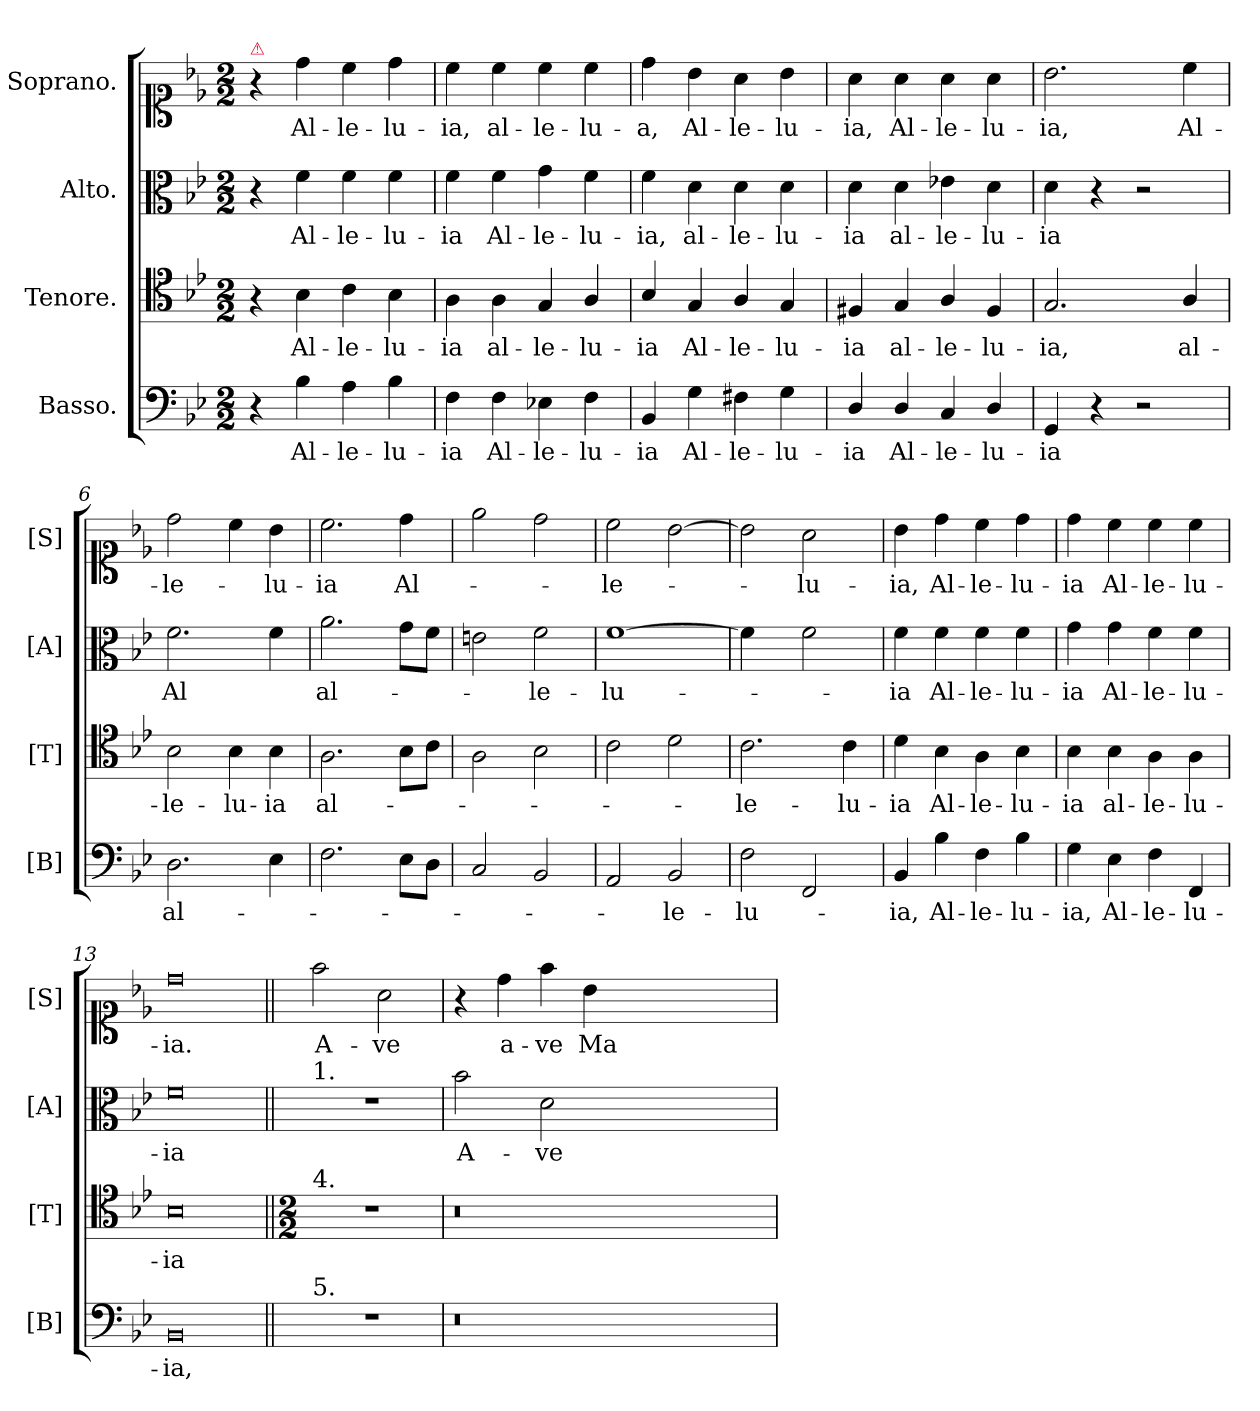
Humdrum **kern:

**kern	**text	**kern	**text	**kern	**text	**kern	**text
*part4	*part4	*part3	*part3	*part2	*part2	*part1	*part1
*staff4	*staff4	*staff3	*staff3	*staff2	*staff2	*staff1	*staff1
*I"Basso.	*	*I"Tenore.	*	*I"Alto.	*	*I"Soprano.	*
*I'[B]	*	*I'[T]	*	*I'[A]	*	*I'[S]	*
*clefF4	*	*clefC4	*	*clefC3	*	*clefC1	*
*k[b-e-]	*	*k[b-e-]	*	*k[b-e-]	*	*k[b-e-]	*
*B-:	*	*B-:	*	*B-:	*	*B-:	*
*M2/2	*	*M2/2	*	*M2/2	*	*M2/2	*
=1	=1	=1	=1	=1	=1	=1	=1
!	!	!	!	!	!	!LO:TX:a:color=crimson:t=⚠	!
4r	.	4r	.	4r	.	4r	.
4B-\	Al-	4B-\	Al-	4f\	Al-	4dd\	Al-
4A\	-le-	4c\	-le-	4f\	-le-	4cc\	-le-
4B-\	-lu-	4B-\	-lu-	4f\	-lu-	4dd\	-lu-
=2	=2	=2	=2	=2	=2	=2	=2
4F\	-ia	4A\	-ia	4f\	-ia	4cc\	-ia,
4F\	Al-	4A\	al-	4f\	Al-	4cc\	al-
4E-X\	-le-	4G/	-le-	4g\	-le-	4cc\	-le-
4F\	-lu-	4A/	-lu-	4f\	-lu-	4cc\	-lu-
=3	=3	=3	=3	=3	=3	=3	=3
4BB-/	-ia	4B-/	-ia	4f\	-ia,	4dd\	-a,
4G\	Al-	4G/	Al-	4d\	al-	4b-\	Al-
4F#X\	-le-	4A/	-le-	4d\	-le-	4a\	-le-
4G\	-lu-	4G/	-lu-	4d\	-lu-	4b-\	-lu-
=4	=4	=4	=4	=4	=4	=4	=4
4D/	-ia	4F#X/	-ia	4d\	-ia	4a\	-ia,
4D/	Al-	4G/	al-	4d\	al-	4a\	Al-
4C/	-le-	4A/	-le-	4e-X\	-le-	4a\	-le-
4D/	-lu-	4F#/	-lu-	4d\	-lu-	4a\	-lu-
=5	=5	=5	=5	=5	=5	=5	=5
4GG/	-ia	2.G/	-ia,	4d\	-ia	2.b-\	-ia,
4r	.	.	.	4r	.	.	.
2r	.	.	.	2r	.	.	.
.	.	4A/	al-	.	.	4cc\	Al-
=6	=6	=6	=6	=6	=6	=6	=6
2.D\	al-	2B-\	-le-	2.f\	Al	2dd\	-le-
.	.	4B-\	-lu-	.	.	4cc\	.
4E-\	.	4B-\	-ia	4f\	.	4b-\	-lu-
=7	=7	=7	=7	=7	=7	=7	=7
2.F\	.	2.A\	al-	2.a\	al-	2.cc\	-ia
8E-\L	.	8B-\L	.	8g\L	.	4dd\	Al-
8D\J	.	8c\J	.	8f\J	.	.	.
=8	=8	=8	=8	=8	=8	=8	=8
2C/	.	2A\	.	2en\	.	2ee-\	.
2BB-/	.	2B-\	.	2f\	-le-	2dd\	.
=9	=9	=9	=9	=9	=9	=9	=9
2AA/	.	2c\	.	[1f	-lu-	2cc\	-le-
2BB-/	-le-	2d\	.	.	.	[2b-\	.
=10	=10	=10	=10	=10	=10	=10	=10
!	!	!	!	!LO:N:vis=4	!	!	!
2F\	-lu-	2.c\	-le-	2f!\]	.	2b-\]	.
2FF/	.	.	.	2f\	.	2a\	-lu-
.	.	4c\	-lu-	.	.	.	.
=11	=11	=11	=11	=11	=11	=11	=11
4BB-/	-ia,	4d\	-ia	4f\	-ia	4b-\	-ia,
4B-\	Al-	4B-\	Al-	4f\	Al-	4dd\	Al-
4F\	-le-	4A\	-le-	4f\	-le-	4cc\	-le-
4B-\	-lu-	4B-\	-lu-	4f\	-lu-	4dd\	-lu-
=12	=12	=12	=12	=12	=12	=12	=12
4G\	-ia,	4B-\	-ia	4g\	-ia	4dd\	-ia
4E-\	Al-	4B-\	al-	4g\	Al-	4cc\	Al-
4F\	-le-	4A\	-le-	4f\	-le-	4cc\	-le-
4FF/	-lu-	4A\	-lu-	4f\	-lu-	4cc\	-lu-
=13	=13	=13	=13	=13	=13	=13	=13
!LO:N:vis=0	!	!LO:N:vis=0	!	!LO:N:vis=0	!	!LO:N:vis=0	!
1BB-	-ia,	1B-	-ia	1f	-ia	1dd	-ia.
=14||	=14||	=14||	=14||	=14||	=14||	=14||	=14||
*	*	*M2/2	*	*	*	*	*
!	!	!	!	!LO:TX:a:t=1.	!	!	!
!	!	!LO:TX:a:t=4.	!	!	!	!	!
!LO:TX:a:t=5.	!	!	!	!	!	!	!
1r	.	1r	.	1r	.	2ff\	A-
.	.	.	.	.	.	2a\	-ve
=15	=15	=15	=15	=15	=15	=15	=15
0.r	.	0.r	.	2b-\	A-	4r	.
.	.	.	.	.	.	4dd\	a-
.	.	.	.	2d\	-ve	4ff\	-ve
.	.	.	.	.	.	4b-\	Ma-
.	.	.	.	0ryy	.	0ryy	.
=	=	=	=	=	=	=	=
*-	*-	*-	*-	*-	*-	*-	*-
